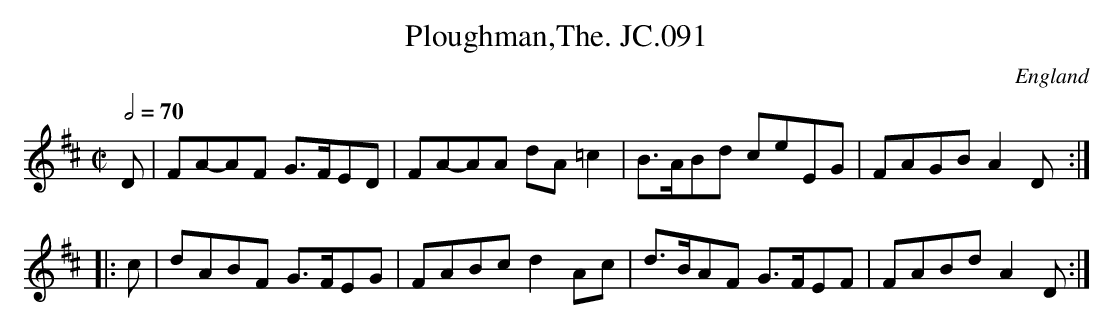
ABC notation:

X:1
T:Ploughman,The. JC.091
O:England
M:C|
L:1/8
Q:2/4=70
K:D major
D|\
FA-AF G>FED|FA-AA dA=c2|B>ABd ceEG|FAGB A2D:|!
|:c|dABF G>FEG|FABc d2Ac|d>BAF G>FEF|FABd A2D:|
